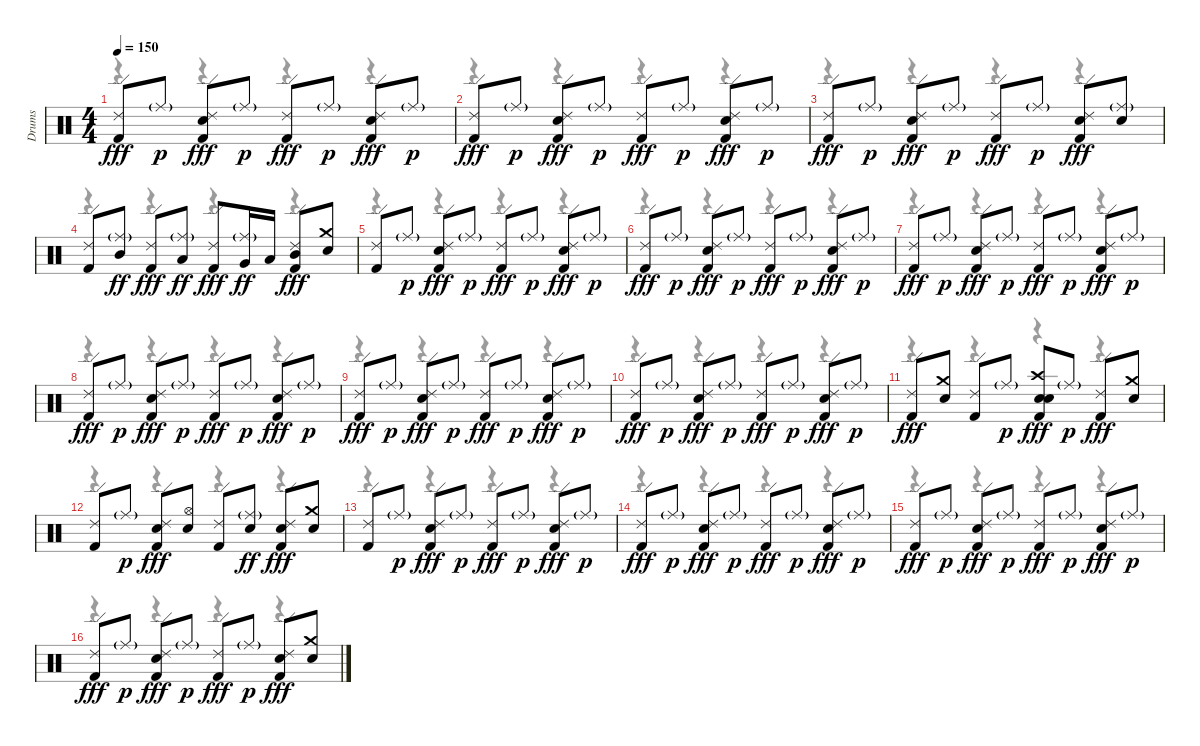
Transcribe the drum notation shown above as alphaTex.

\track ("Drums" "Drums") {instrument percussion}
\staff {score}
\articulation defaults
\voice
\ts (4 4)
\tempo 150
\clef neutral
\ks c
("Kick (hit) 2" "Ride (edge) 2").8{dy fff} "Ride (middle)"{g}.8{dy p} ("Kick (hit) 2" "Snare (hit) 2" "Ride (edge) 2").8{dy fff} "Ride (middle)"{g}.8{dy p} ("Kick (hit) 2" "Ride (edge) 2").8{dy fff} "Ride (middle)"{g}.8{dy p} ("Kick (hit) 2" "Snare (hit) 2" "Ride (edge) 2").8{dy fff} "Ride (middle)"{g}.8{dy p} |
("Kick (hit) 2" "Ride (edge) 2").8{dy fff} "Ride (middle)"{g}.8{dy p} ("Kick (hit) 2" "Snare (hit) 2" "Ride (edge) 2").8{dy fff} "Ride (middle)"{g}.8{dy p} ("Kick (hit) 2" "Ride (edge) 2").8{dy fff} "Ride (middle)"{g}.8{dy p} ("Kick (hit) 2" "Snare (hit) 2" "Ride (edge) 2").8{dy fff} "Ride (middle)"{g}.8{dy p} |
("Kick (hit) 2" "Ride (edge) 2").8{dy fff} "Ride (middle)"{g}.8{dy p} ("Kick (hit) 2" "Snare (hit) 2" "Ride (edge) 2").8{dy fff} "Ride (middle)"{g}.8{dy p} ("Kick (hit) 2" "Ride (edge) 2").8{dy fff} "Ride (middle)"{g}.8{dy p} ("Kick (hit) 2" "Snare (hit) 2" "Ride (edge) 2").8{dy fff} ("Snare (hit) 2" "Ride (middle)"{g}).8 |
("Kick (hit) 2" "Ride (edge) 2").8 ("Mid Tom (hit)" "Ride (middle)"{g}).8{dy ff} ("Kick (hit) 2" "Ride (edge) 2").8{dy fff} ("Low Tom (hit)" "Ride (middle)"{g}).8{dy ff} ("Kick (hit) 2" "Ride (edge) 2").8{dy fff} ("Very Low Tom (hit)" "Ride (middle)"{g}).16{dy ff} "Low Tom (hit)".16 ("Kick (hit) 2" "Mid Tom (hit)" "Ride (edge) 2").8{dy fff} ("Snare (hit) 2" "Crash medium (hit)").8 |
("Kick (hit) 2" "Ride (edge) 2").8 "Ride (middle)"{g}.8{dy p} ("Kick (hit) 2" "Snare (hit) 2" "Ride (edge) 2").8{dy fff} "Ride (middle)"{g}.8{dy p} ("Kick (hit) 2" "Ride (edge) 2").8{dy fff} "Ride (middle)"{g}.8{dy p} ("Kick (hit) 2" "Snare (hit) 2" "Ride (edge) 2").8{dy fff} "Ride (middle)"{g}.8{dy p} |
("Kick (hit) 2" "Ride (edge) 2").8{dy fff} "Ride (middle)"{g}.8{dy p} ("Kick (hit) 2" "Snare (hit) 2" "Ride (edge) 2").8{dy fff} "Ride (middle)"{g}.8{dy p} ("Kick (hit) 2" "Ride (edge) 2").8{dy fff} "Ride (middle)"{g}.8{dy p} ("Kick (hit) 2" "Snare (hit) 2" "Ride (edge) 2").8{dy fff} "Ride (middle)"{g}.8{dy p} |
("Kick (hit) 2" "Ride (edge) 2").8{dy fff} "Ride (middle)"{g}.8{dy p} ("Kick (hit) 2" "Snare (hit) 2" "Ride (edge) 2").8{dy fff} "Ride (middle)"{g}.8{dy p} ("Kick (hit) 2" "Ride (edge) 2").8{dy fff} "Ride (middle)"{g}.8{dy p} ("Kick (hit) 2" "Snare (hit) 2" "Ride (edge) 2").8{dy fff} "Ride (middle)"{g}.8{dy p} |
("Kick (hit) 2" "Ride (edge) 2").8{dy fff} "Ride (middle)"{g}.8{dy p} ("Kick (hit) 2" "Snare (hit) 2" "Ride (edge) 2").8{dy fff} "Ride (middle)"{g}.8{dy p} ("Kick (hit) 2" "Ride (edge) 2").8{dy fff} "Ride (middle)"{g}.8{dy p} ("Kick (hit) 2" "Snare (hit) 2" "Ride (edge) 2").8{dy fff} "Ride (middle)"{g}.8{dy p} |
("Kick (hit) 2" "Ride (edge) 2").8{dy fff} "Ride (middle)"{g}.8{dy p} ("Kick (hit) 2" "Snare (hit) 2" "Ride (edge) 2").8{dy fff} "Ride (middle)"{g}.8{dy p} ("Kick (hit) 2" "Ride (edge) 2").8{dy fff} "Ride (middle)"{g}.8{dy p} ("Kick (hit) 2" "Snare (hit) 2" "Ride (edge) 2").8{dy fff} "Ride (middle)"{g}.8{dy p} |
("Kick (hit) 2" "Ride (edge) 2").8{dy fff} "Ride (middle)"{g}.8{dy p} ("Kick (hit) 2" "Snare (hit) 2" "Ride (edge) 2").8{dy fff} "Ride (middle)"{g}.8{dy p} ("Kick (hit) 2" "Ride (edge) 2").8{dy fff} "Ride (middle)"{g}.8{dy p} ("Kick (hit) 2" "Snare (hit) 2" "Ride (edge) 2").8{dy fff} "Ride (middle)"{g}.8{dy p} |
("Kick (hit) 2" "Ride (edge) 2").8{dy fff} ("Snare (hit) 2" "Crash medium (hit)").8 ("Kick (hit) 2" "Ride (edge) 2").8 "Ride (middle)"{g}.8{dy p} ("Kick (hit) 2" "Snare (hit) 2" "Snare (hit) 2" "Crash high (hit)").8{dy fff} "Ride (middle)"{g}.8{dy p} ("Kick (hit) 2" "Ride (edge) 2").8{dy fff} ("Snare (hit) 2" "Crash medium (hit)").8 |
("Kick (hit) 2" "Ride (edge) 2").8 "Ride (middle)"{g}.8{dy p} ("Kick (hit) 2" "Snare (hit) 2" "Ride (edge) 2").8{dy fff} ("Snare (hit) 2" "Hi-Hat (open)").8 ("Kick (hit) 2" "Ride (edge) 2").8 ("Snare (hit) 2" "Ride (middle)"{g}).8{dy ff} ("Kick (hit) 2" "Snare (hit) 2" "Ride (edge) 2").8{dy fff} ("Snare (hit) 2" "Crash medium (hit)").8 |
("Kick (hit) 2" "Ride (edge) 2").8 "Ride (middle)"{g}.8{dy p} ("Kick (hit) 2" "Snare (hit) 2" "Ride (edge) 2").8{dy fff} "Ride (middle)"{g}.8{dy p} ("Kick (hit) 2" "Ride (edge) 2").8{dy fff} "Ride (middle)"{g}.8{dy p} ("Kick (hit) 2" "Snare (hit) 2" "Ride (edge) 2").8{dy fff} "Ride (middle)"{g}.8{dy p} |
("Kick (hit) 2" "Ride (edge) 2").8{dy fff} "Ride (middle)"{g}.8{dy p} ("Kick (hit) 2" "Snare (hit) 2" "Ride (edge) 2").8{dy fff} "Ride (middle)"{g}.8{dy p} ("Kick (hit) 2" "Ride (edge) 2").8{dy fff} "Ride (middle)"{g}.8{dy p} ("Kick (hit) 2" "Snare (hit) 2" "Ride (edge) 2").8{dy fff} "Ride (middle)"{g}.8{dy p} |
("Kick (hit) 2" "Ride (edge) 2").8{dy fff} "Ride (middle)"{g}.8{dy p} ("Kick (hit) 2" "Snare (hit) 2" "Ride (edge) 2").8{dy fff} "Ride (middle)"{g}.8{dy p} ("Kick (hit) 2" "Ride (edge) 2").8{dy fff} "Ride (middle)"{g}.8{dy p} ("Kick (hit) 2" "Snare (hit) 2" "Ride (edge) 2").8{dy fff} "Ride (middle)"{g}.8{dy p} |
("Kick (hit) 2" "Ride (edge) 2").8{dy fff} "Ride (middle)"{g}.8{dy p} ("Kick (hit) 2" "Snare (hit) 2" "Ride (edge) 2").8{dy fff} "Ride (middle)"{g}.8{dy p} ("Kick (hit) 2" "Ride (edge) 2").8{dy fff} "Ride (middle)"{g}.8{dy p} ("Kick (hit) 2" "Snare (hit) 2" "Ride (edge) 2").8{dy fff} ("Snare (hit) 2" "Crash medium (hit)").8
\voice
\clef neutral
\ottava regular
\simile none
\ks c
r.4{dy f} r.4 r.4 r.4 |
r.4 r.4 r.4 r.4 |
r.4 r.4 r.4 r.4 |
r.4 r.4 r.4 r.4 |
r.4 r.4 r.4 r.4 |
r.4 r.4 r.4 r.4 |
r.4 r.4 r.4 r.4 |
r.4 r.4 r.4 r.4 |
r.4 r.4 r.4 r.4 |
r.4 r.4 r.4 r.4 |
r.4 r.4 r.4 r.4 |
r.4 r.4 r.4 r.4 |
r.4 r.4 r.4 r.4 |
r.4 r.4 r.4 r.4 |
r.4 r.4 r.4 r.4 |
r.4 r.4 r.4 r.4
